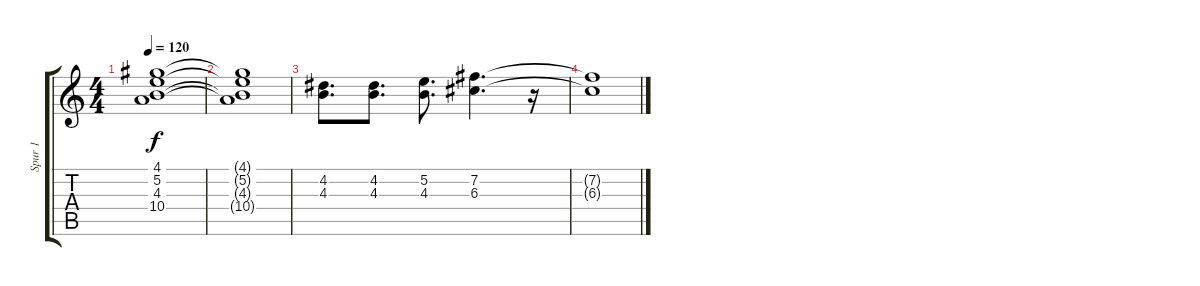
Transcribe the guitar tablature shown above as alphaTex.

\track ("Spur 1" "Spur 1") {instrument distortionguitar}
\staff {score tabs}
\tuning (E4 B3 G3 B2 Gb2 B1) {hide}
\ts (4 4)
\tempo 120
\clef g2
\ks c
(4.1 5.2{t} 4.3{t} 10.4{t}).1{dy f} |
(4.1{t} 5.2{t} 4.3{t} 10.4{t}).1 |
(4.2 4.3).8{d} (4.2 4.3).8{d} (5.2 4.3).8{d} (7.2 6.3).4{d} r.16 |
(7.2{t} 6.3{t}).1
